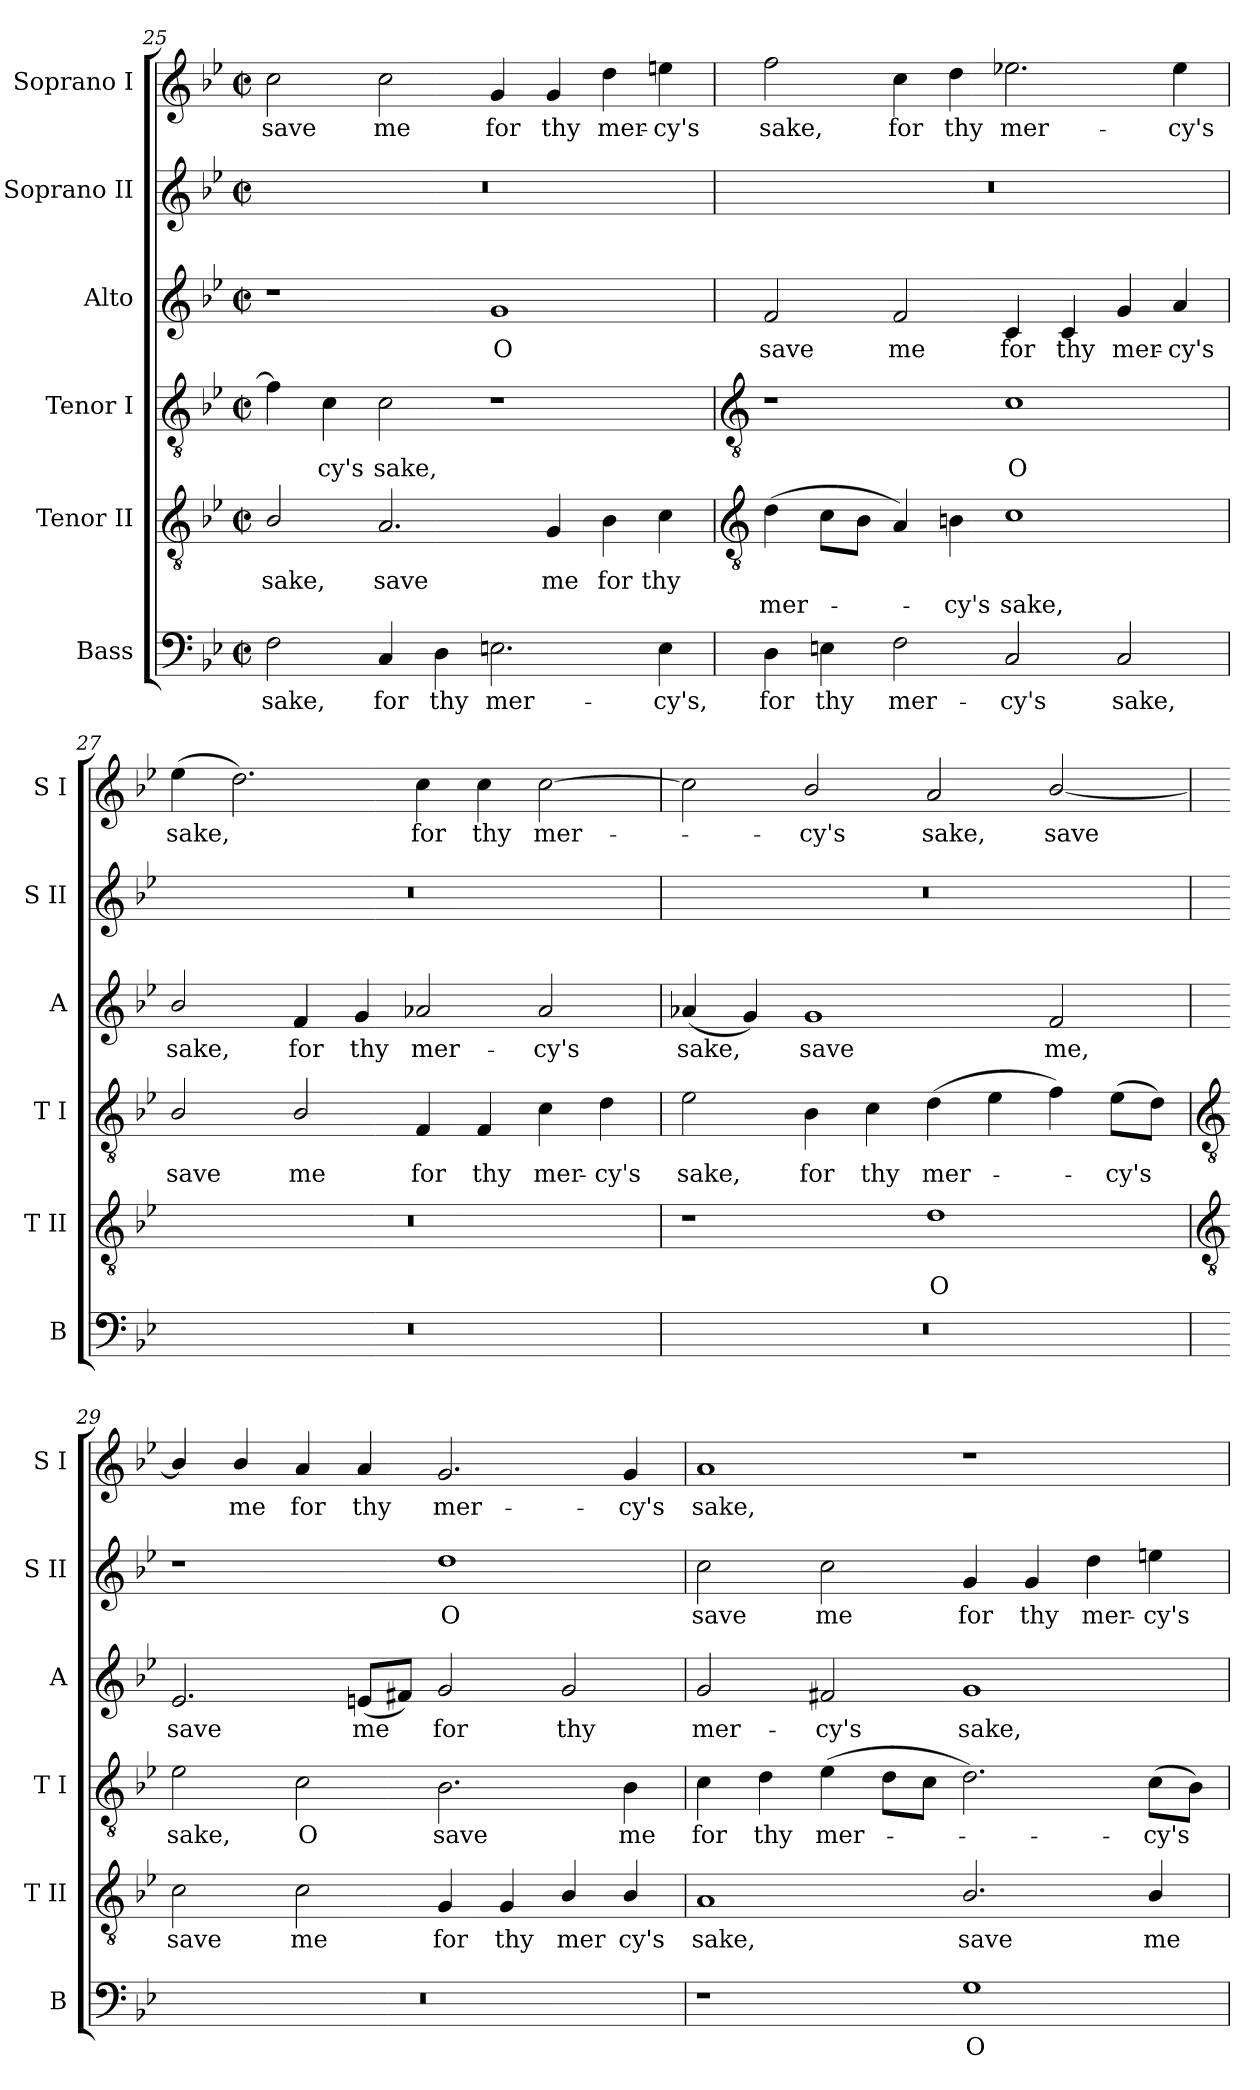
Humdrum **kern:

**kern	**text	**kern	**text	**text	**kern	**text	**kern	**text	**kern	**text	**kern	**text
*part6	*part6	*part5	*part5	*part5	*part4	*part4	*part3	*part3	*part2	*part2	*part1	*part1
*staff6	*staff6	*staff5	*staff5	*staff5	*staff4	*staff4	*staff3	*staff3	*staff2	*staff2	*staff1	*staff1
*I"Bass	*	*I"Tenor II	*	*	*I"Tenor I	*	*I"Alto	*	*I"Soprano II	*	*I"Soprano I	*
*I'B	*	*I'T II	*	*	*I'T I	*	*I'A	*	*I'S II	*	*I'S I	*
*clefF4	*	*clefGv2	*	*	*clefGv2	*	*clefG2	*	*clefG2	*	*clefG2	*
*k[b-e-]	*	*k[b-e-]	*	*	*k[b-e-]	*	*k[b-e-]	*	*k[b-e-]	*	*k[b-e-]	*
*B-:	*	*B-:	*	*	*B-:	*	*B-:	*	*B-:	*	*B-:	*
*M4/2	*	*M4/2	*	*	*M4/2	*	*M4/2	*	*M4/2	*	*M4/2	*
*met(c|)	*	*met(c|)	*	*	*met(c|)	*	*met(c|)	*	*met(c|)	*	*met(c|)	*
=25	=25	=25	=25	=25	=25	=25	=25	=25	=25	=25	=25	=25
!	!LO:LY:b	!	!LO:LY:b	!	!	!	!	!	!	!	!	!LO:LY:b
2F	sake,	2B-/	sake,	.	4f]	.	1r	.	0r	.	2cc	save
!	!	!	!	!	!	!LO:LY:b	!	!	!	!	!	!
.	.	.	.	.	4c	cy's	.	.	.	.	.	.
!	!LO:LY:b	!	!LO:LY:b	!	!	!LO:LY:b	!	!	!	!	!	!LO:LY:b
4C	for	2.A	save	.	2c	sake,	.	.	.	.	2cc	me
!	!LO:LY:b	!	!	!	!	!	!	!	!	!	!	!
4D	thy	.	.	.	.	.	.	.	.	.	.	.
!	!LO:LY:b	!	!	!	!	!	!	!LO:LY:b	!	!	!	!LO:LY:b
2.En	mer-	.	.	.	1r	.	1g	O	.	.	4g	for
!	!	!	!LO:LY:b	!	!	!	!	!	!	!	!	!LO:LY:b
.	.	4G	me	.	.	.	.	.	.	.	4g	thy
!	!	!	!LO:LY:b	!	!	!	!	!	!	!	!	!LO:LY:b
.	.	4B-	for	.	.	.	.	.	.	.	4dd	mer-
!	!LO:LY:b	!	!LO:LY:b	!	!	!	!	!	!	!	!	!LO:LY:b
4E	-cy's,	4c	thy	.	.	.	.	.	.	.	4een	-cy's
!!LO:LB:g=z
=26	=26	=26	=26	=26	=26	=26	=26	=26	=26	=26	=26	=26
*	*	*clefGv2	*	*	*clefGv2	*	*	*	*	*	*	*
!	!LO:LY:b	!	!	!LO:LY:b	!	!	!	!LO:LY:b	!	!	!	!LO:LY:b
4D	for	(>4d	.	mer-	1r	.	2f	save	0r	.	2ff	sake,
!	!LO:LY:b	!	!	!	!	!	!	!	!	!	!	!
4En	thy	8cL	.	.	.	.	.	.	.	.	.	.
.	.	8B-J	.	.	.	.	.	.	.	.	.	.
!	!LO:LY:b	!	!	!	!	!	!	!LO:LY:b	!	!	!	!LO:LY:b
2F	mer-	4A)	.	.	.	.	2f	me	.	.	4cc	for
!	!	!	!	!LO:LY:b	!	!	!	!	!	!	!	!LO:LY:b
.	.	4Bn	.	cy's	.	.	.	.	.	.	4dd	thy
!	!LO:LY:b	!	!	!LO:LY:b	!	!LO:LY:b	!	!LO:LY:b	!	!	!	!LO:LY:b
2C	-cy's	1c	.	sake,	1c	O	4c	for	.	.	2.ee-X	mer-
!	!	!	!	!	!	!	!	!LO:LY:b	!	!	!	!
.	.	.	.	.	.	.	4c	thy	.	.	.	.
!	!LO:LY:b	!	!	!	!	!	!	!LO:LY:b	!	!	!	!
2C	sake,	.	.	.	.	.	4g	mer-	.	.	.	.
!	!	!	!	!	!	!	!	!LO:LY:b	!	!	!	!LO:LY:b
.	.	.	.	.	.	.	4a	-cy's	.	.	4ee-	-cy's
=27	=27	=27	=27	=27	=27	=27	=27	=27	=27	=27	=27	=27
!	!	!	!	!	!	!LO:LY:b	!	!LO:LY:b	!	!	!	!LO:LY:b
0r	.	0r	.	.	2B-/	save	2b-/	sake,	0r	.	(>4ee-	sake,
.	.	.	.	.	.	.	.	.	.	.	2.dd)	.
!	!	!	!	!	!	!LO:LY:b	!	!LO:LY:b	!	!	!	!
.	.	.	.	.	2B-/	me	4f	for	.	.	.	.
!	!	!	!	!	!	!	!	!LO:LY:b	!	!	!	!
.	.	.	.	.	.	.	4g	thy	.	.	.	.
!	!	!	!	!	!	!LO:LY:b	!	!LO:LY:b	!	!	!	!LO:LY:b
.	.	.	.	.	4F	for	2a-X	mer-	.	.	4cc	for
!	!	!	!	!	!	!LO:LY:b	!	!	!	!	!	!LO:LY:b
.	.	.	.	.	4F	thy	.	.	.	.	4cc	thy
!	!	!	!	!	!	!LO:LY:b	!	!LO:LY:b	!	!	!	!LO:LY:b
.	.	.	.	.	4c	mer-	2a-	-cy's	.	.	[2cc	mer-
!	!	!	!	!	!	!LO:LY:b	!	!	!	!	!	!
.	.	.	.	.	4d	-cy's	.	.	.	.	.	.
=28	=28	=28	=28	=28	=28	=28	=28	=28	=28	=28	=28	=28
!	!	!	!	!	!	!LO:LY:b	!	!LO:LY:b	!	!	!	!
0r	.	1r	.	.	2e-	sake,	(<4a-X	sake,	0r	.	2cc]	.
.	.	.	.	.	.	.	4g)	.	.	.	.	.
!	!	!	!	!	!	!LO:LY:b	!	!LO:LY:b	!	!	!	!LO:LY:b
.	.	.	.	.	4B-	for	1g	save	.	.	2b-/	cy's
!	!	!	!	!	!	!LO:LY:b	!	!	!	!	!	!
.	.	.	.	.	4c	thy	.	.	.	.	.	.
!	!	!	!LO:LY:b	!	!	!LO:LY:b	!	!	!	!	!	!LO:LY:b
.	.	1d	O	.	(>4d	mer-	.	.	.	.	2a	sake,
.	.	.	.	.	4e-	.	.	.	.	.	.	.
!	!	!	!	!	!	!	!	!LO:LY:b	!	!	!	!LO:LY:b
.	.	.	.	.	4f)	.	2f	me,	.	.	[2b-/	save
!	!	!	!	!	!	!LO:LY:b	!	!	!	!	!	!
.	.	.	.	.	(>8e-L	cy's	.	.	.	.	.	.
.	.	.	.	.	8dJ)	.	.	.	.	.	.	.
!!LO:LB:g=z
=29	=29	=29	=29	=29	=29	=29	=29	=29	=29	=29	=29	=29
*	*	*clefGv2	*	*	*clefGv2	*	*	*	*	*	*	*
!	!	!	!LO:LY:b	!	!	!LO:LY:b	!	!LO:LY:b	!	!	!	!
0r	.	2c	save	.	2e-	sake,	2.e-	save	1r	.	4b-/]	.
!	!	!	!	!	!	!	!	!	!	!	!	!LO:LY:b
.	.	.	.	.	.	.	.	.	.	.	4b-/	me
!	!	!	!LO:LY:b	!	!	!LO:LY:b	!	!	!	!	!	!LO:LY:b
.	.	2c	me	.	2c	O	.	.	.	.	4a	for
!	!	!	!	!	!	!	!	!LO:LY:b	!	!	!	!LO:LY:b
.	.	.	.	.	.	.	(<8enL	me	.	.	4a	thy
.	.	.	.	.	.	.	8f#XJ)	.	.	.	.	.
!	!	!	!LO:LY:b	!	!	!LO:LY:b	!	!LO:LY:b	!	!LO:LY:b	!	!LO:LY:b
.	.	4G	for	.	2.B-	save	2g	for	1dd	O	2.g	mer-
!	!	!	!LO:LY:b	!	!	!	!	!	!	!	!	!
.	.	4G	thy	.	.	.	.	.	.	.	.	.
!	!	!	!LO:LY:b	!	!	!	!	!LO:LY:b	!	!	!	!
.	.	4B-/	mer	.	.	.	2g	thy	.	.	.	.
!	!	!	!LO:LY:b	!	!	!LO:LY:b	!	!	!	!	!	!LO:LY:b
.	.	4B-/	cy's	.	4B-	me	.	.	.	.	4g	-cy's
=30	=30	=30	=30	=30	=30	=30	=30	=30	=30	=30	=30	=30
!	!	!	!LO:LY:b	!	!	!LO:LY:b	!	!LO:LY:b	!	!LO:LY:b	!	!LO:LY:b
1r	.	1A	sake,	.	4c	for	2g	mer-	2cc	save	1a	sake,
!	!	!	!	!	!	!LO:LY:b	!	!	!	!	!	!
.	.	.	.	.	4d	thy	.	.	.	.	.	.
!	!	!	!	!	!	!LO:LY:b	!	!LO:LY:b	!	!LO:LY:b	!	!
.	.	.	.	.	(>4e-	mer-	2f#X	-cy's	2cc	me	.	.
.	.	.	.	.	8dL	.	.	.	.	.	.	.
.	.	.	.	.	8cJ	.	.	.	.	.	.	.
!	!LO:LY:b	!	!LO:LY:b	!	!	!	!	!LO:LY:b	!	!LO:LY:b	!	!
1G	O	2.B-/	save	.	2.d)	.	1g	sake,	4g	for	1r	.
!	!	!	!	!	!	!	!	!	!	!LO:LY:b	!	!
.	.	.	.	.	.	.	.	.	4g	thy	.	.
!	!	!	!	!	!	!	!	!	!	!LO:LY:b	!	!
.	.	.	.	.	.	.	.	.	4dd	mer-	.	.
!	!	!	!LO:LY:b	!	!	!LO:LY:b	!	!	!	!LO:LY:b	!	!
.	.	4B-/	me	.	(>8cL	cy's	.	.	4een	-cy's	.	.
.	.	.	.	.	8B-J)	.	.	.	.	.	.	.
=	=	=	=	=	=	=	=	=	=	=	=	=
*-	*-	*-	*-	*-	*-	*-	*-	*-	*-	*-	*-	*-
